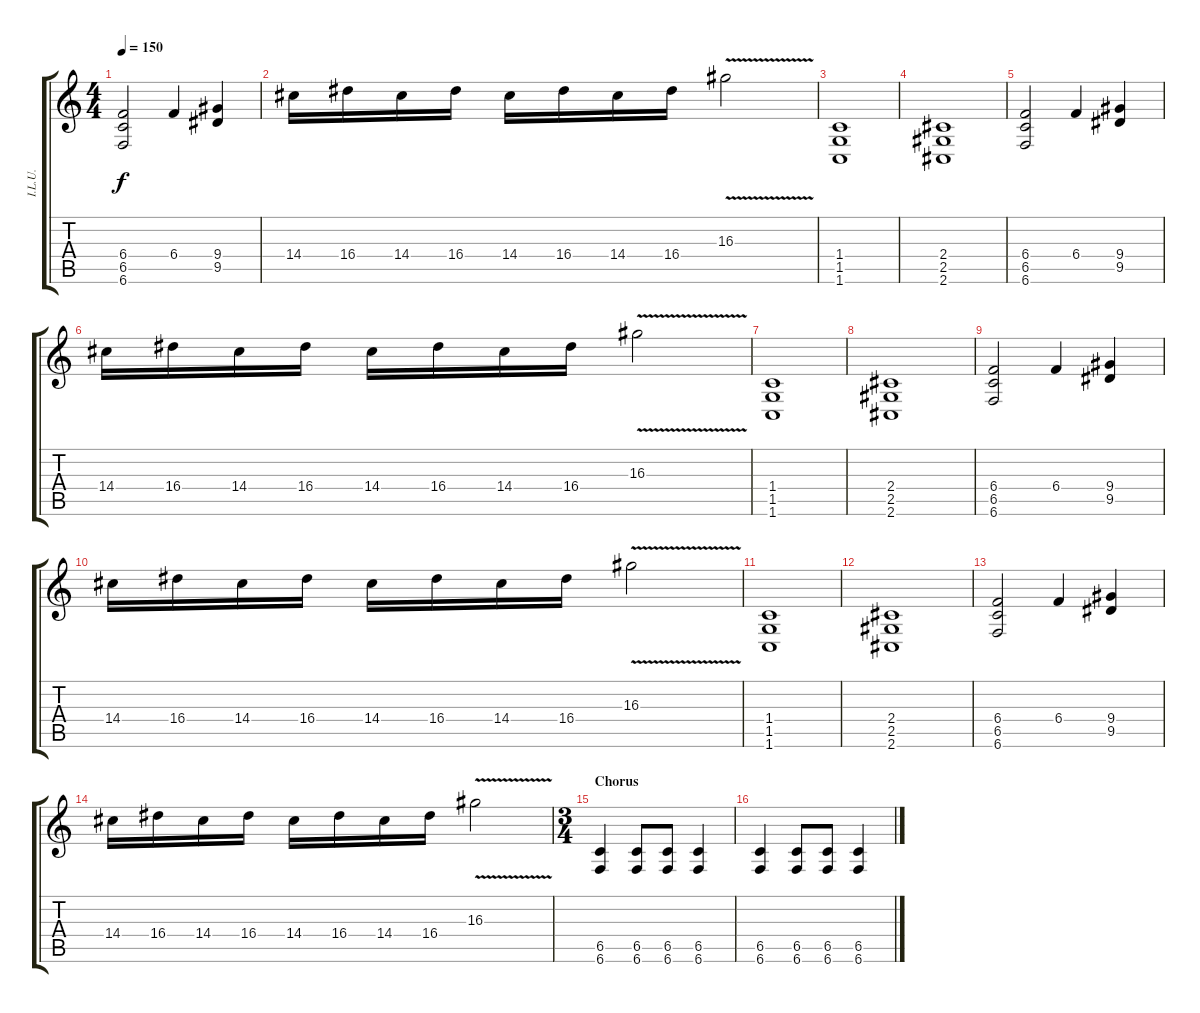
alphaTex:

\track ("I.L.U." "I.L.U.") {instrument distortionguitar}
\staff {score tabs}
\tuning (Db4 Ab3 E3 B2 Gb2 B1) {hide}
\ts (4 4)
\tempo 150
\clef g2
\ks c
(6.4 6.5 6.6).2{dy f} 6.4.4 (9.4 9.5).4 |
14.4.16 16.4.16 14.4.16 16.4.16 14.4.16 16.4.16 14.4.16 16.4.16 16.3{v}.2 |
(1.4 1.5 1.6).1 |
(2.4 2.5 2.6).1 |
(6.4 6.5 6.6).2 6.4.4 (9.4 9.5).4 |
14.4.16 16.4.16 14.4.16 16.4.16 14.4.16 16.4.16 14.4.16 16.4.16 16.3{v}.2 |
(1.4 1.5 1.6).1 |
(2.4 2.5 2.6).1 |
(6.4 6.5 6.6).2 6.4.4 (9.4 9.5).4 |
14.4.16 16.4.16 14.4.16 16.4.16 14.4.16 16.4.16 14.4.16 16.4.16 16.3{v}.2 |
(1.4 1.5 1.6).1 |
(2.4 2.5 2.6).1 |
(6.4 6.5 6.6).2 6.4.4 (9.4 9.5).4 |
14.4.16 16.4.16 14.4.16 16.4.16 14.4.16 16.4.16 14.4.16 16.4.16 16.3{v}.2 |
\ts (3 4)
\section ("" "Chorus")
(6.5 6.6).4{volume 10 instrument acousticguitarsteel} (6.5 6.6).8 (6.5 6.6).8 (6.5 6.6).4 |
(6.5 6.6).4 (6.5 6.6).8 (6.5 6.6).8 (6.5 6.6).4
